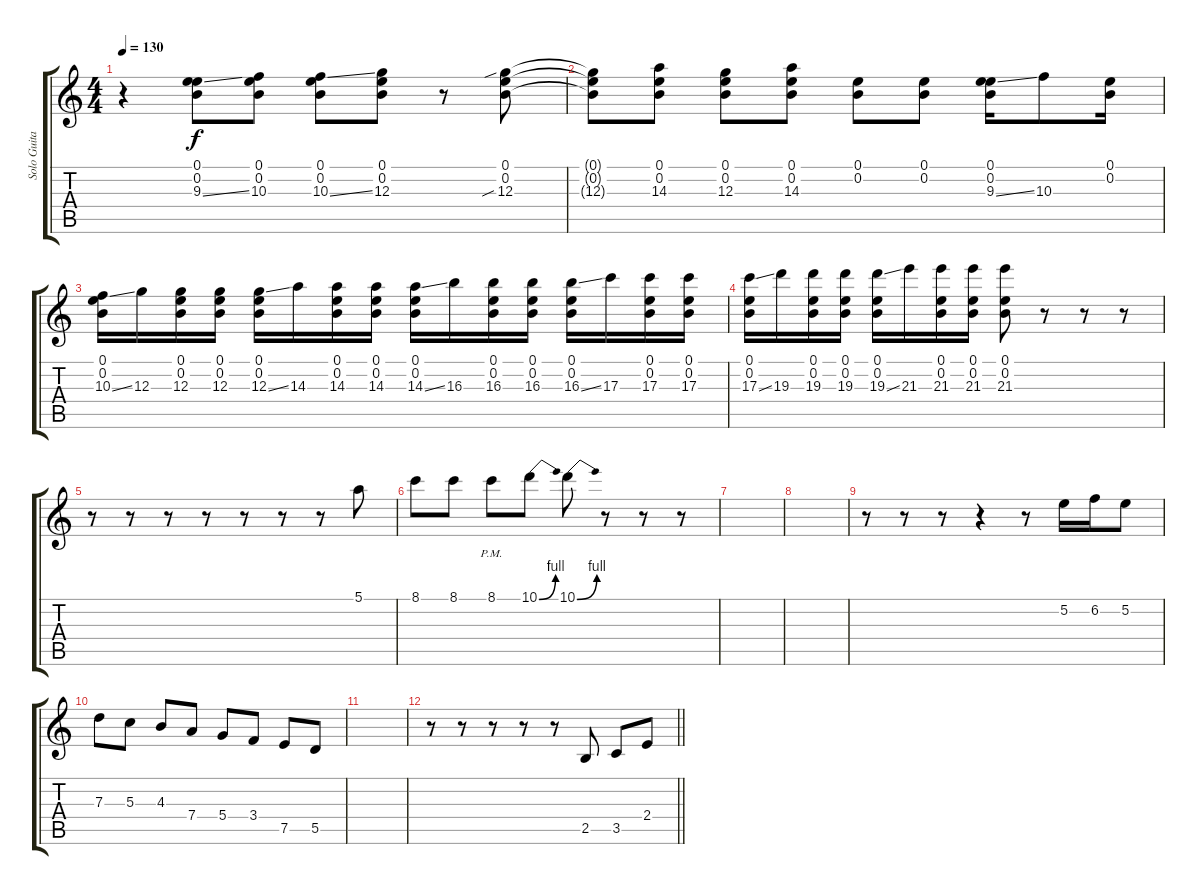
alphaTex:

\track ("Solo Guitar 1" "Solo Guita") {instrument acousticguitarsteel}
\staff {score tabs}
\tuning (E4 B3 G3 D3 A2 E2) {hide}
\ts (4 4)
\tempo 130
\clef g2
\ks c
r.4{dy f} (0.1 0.2 9.3{ss}).8 (0.1 0.2 10.3).8 (0.1 0.2 10.3{ss}).8 (0.1 0.2 12.3).8 r.8 (0.1 0.2 12.3{sib}).8 |
(0.1{t} 0.2{t} 12.3{t}).8 (0.1 0.2 14.3).8 (0.1 0.2 12.3).8 (0.1 0.2 14.3).8 (0.1 0.2).8 (0.1 0.2).8 (0.1 0.2 9.3{ss}).16 10.3.8 (0.1 0.2).16 |
(0.1 0.2 10.3{ss}).16 12.3.16 (0.1 0.2 12.3).16 (0.1 0.2 12.3).16 (0.1 0.2 12.3{ss}).16 14.3.16 (0.1 0.2 14.3).16 (0.1 0.2 14.3).16 (0.1 0.2 14.3{ss}).16 16.3.16 (0.1 0.2 16.3).16 (0.1 0.2 16.3).16 (0.1 0.2 16.3{ss}).16 17.3.16 (0.1 0.2 17.3).16 (0.1 0.2 17.3).16 |
(0.1 0.2 17.3{ss}).16 19.3.16 (0.1 0.2 19.3).16 (0.1 0.2 19.3).16 (0.1 0.2 19.3{ss}).16 21.3.16 (0.1 0.2 21.3).16 (0.1 0.2 21.3).16 (0.1 0.2 21.3).8 r.8 r.8 r.8 |
r.8 r.8 r.8 r.8 r.8 r.8 r.8 5.1.8 |
8.1.8 8.1.8 8.1{pm}.8 10.1{be (bend 0 0 60 4)}.8 10.1{be (bend 0 0 60 4)}.8 r.8 r.8 r.8 |
|
|
r.8 r.8 r.8 r.4 r.8 5.2.16 6.2.16 5.2.8 |
7.3.8 5.3.8 4.3.8 7.4.8 5.4.8 3.4.8 7.5.8 5.5.8 |
|
\barLineRight lightlight
r.8 r.8 r.8 r.8 r.8 2.5.8 3.5.8 2.4.8
